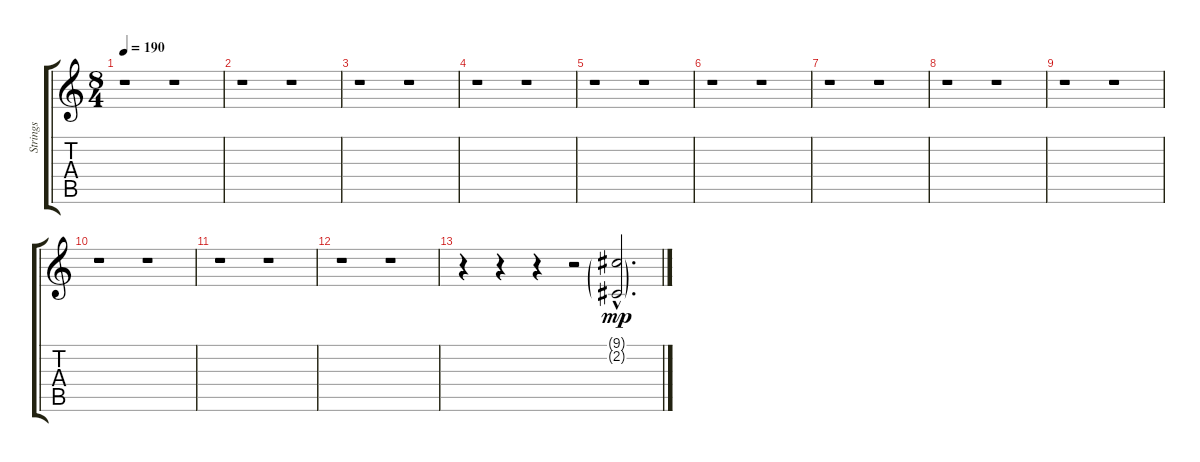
\track ("Strings" "Strings") {instrument tremolostrings}
\staff {score tabs}
\tuning (E4 B3 G3 D3 A2 E2) {hide}
\ts (8 4)
\tempo 190
\clef g2
\ks c
r.1{dy f} r.1 |
r.1 r.1 |
r.1 r.1 |
r.1 r.1 |
r.1 r.1 |
r.1 r.1 |
r.1 r.1 |
r.1 r.1 |
r.1 r.1 |
r.1 r.1 |
r.1 r.1 |
r.1 r.1 |
r.4 r.4 r.4 r.2 (9.1{g hac} 2.2{g hac}).2{d dy mp}
